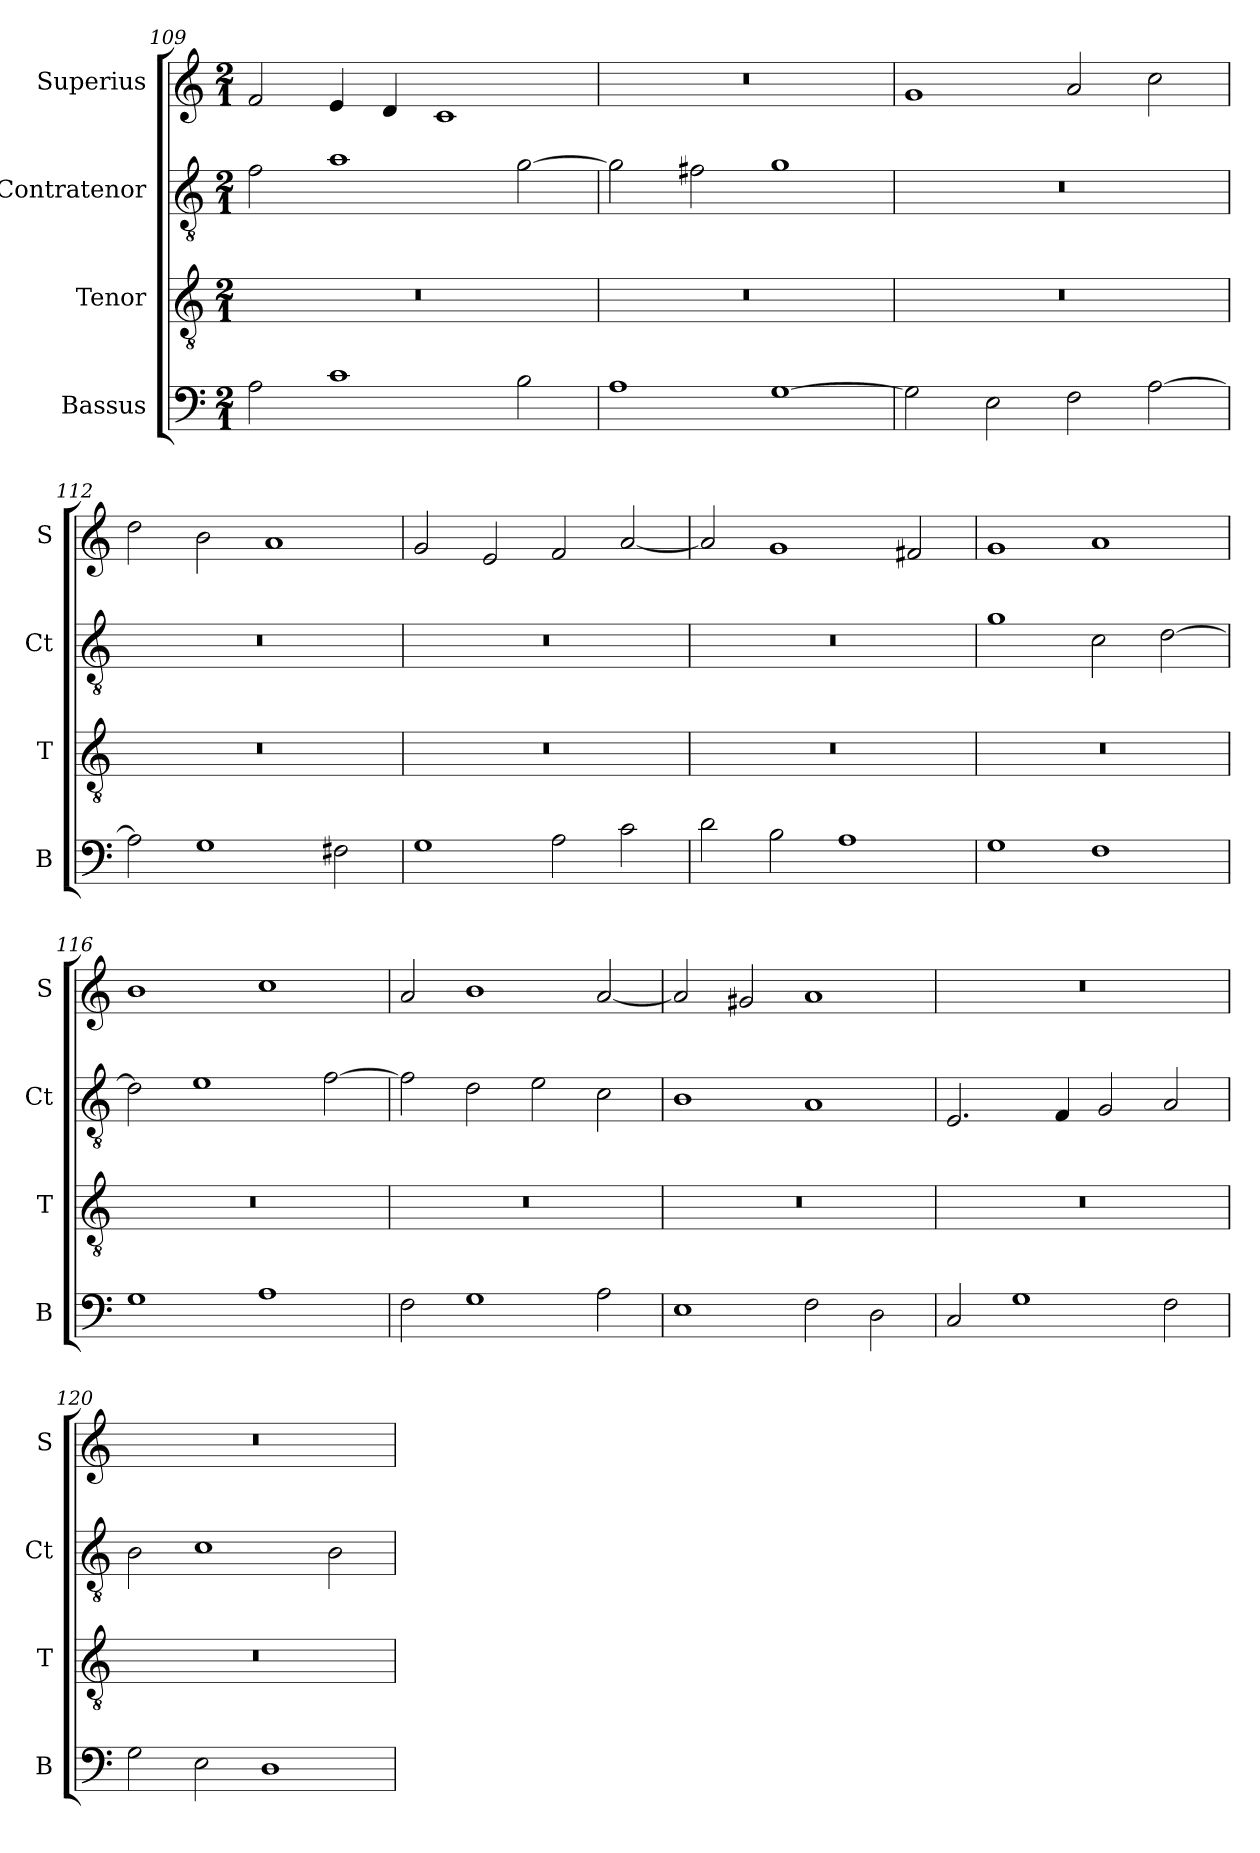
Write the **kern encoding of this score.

**kern	**kern	**kern	**kern
*part4	*part3	*part2	*part1
*staff4	*staff3	*staff2	*staff1
*I"Bassus	*I"Tenor	*I"Contratenor	*I"Superius
*I'B	*I'T	*I'Ct	*I'S
*clefF4	*clefGv2	*clefGv2	*clefG2
*k[]	*k[]	*k[]	*k[]
*M2/1	*M2/1	*M2/1	*M2/1
=109	=109	=109	=109
2A\	0r	2f\	2f/
1c	.	1a	4e/
.	.	.	4d/
.	.	.	1c
2B\	.	[2g\	.
=110	=110	=110	=110
1A	0r	2g\]	0r
.	.	2f#X\	.
[1G	.	1g	.
=111	=111	=111	=111
2G\]	0r	0r	1g
2E\	.	.	.
2F\	.	.	2a/
[2A\	.	.	2cc\
=112	=112	=112	=112
2A\]	0r	0r	2dd\
1G	.	.	2b\
.	.	.	1a
2F#X\	.	.	.
=113	=113	=113	=113
1G	0r	0r	2g/
.	.	.	2e/
2A\	.	.	2f/
2c\	.	.	[2a/
=114	=114	=114	=114
2d\	0r	0r	2a/]
2B\	.	.	1g
1A	.	.	.
.	.	.	2f#X/
=115	=115	=115	=115
1G	0r	1g	1g
1F	.	2c\	1a
.	.	[2d\	.
=116	=116	=116	=116
1G	0r	2d\]	1b
.	.	1e	.
1A	.	.	1cc
.	.	[2f\	.
=117	=117	=117	=117
2F\	0r	2f\]	2a/
1G	.	2d\	1b
.	.	2e\	.
2A\	.	2c\	[2a/
=118	=118	=118	=118
1E	0r	1B	2a/]
.	.	.	2g#X/
2F\	.	1A	1a
2D\	.	.	.
=119	=119	=119	=119
2C/	0r	2.E/	0r
1G	.	.	.
.	.	4F/	.
.	.	2G/	.
2F\	.	2A/	.
=120	=120	=120	=120
2G\	0r	2B\	0r
2E\	.	1c	.
1D	.	.	.
.	.	2B\	.
=	=	=	=
*-	*-	*-	*-
